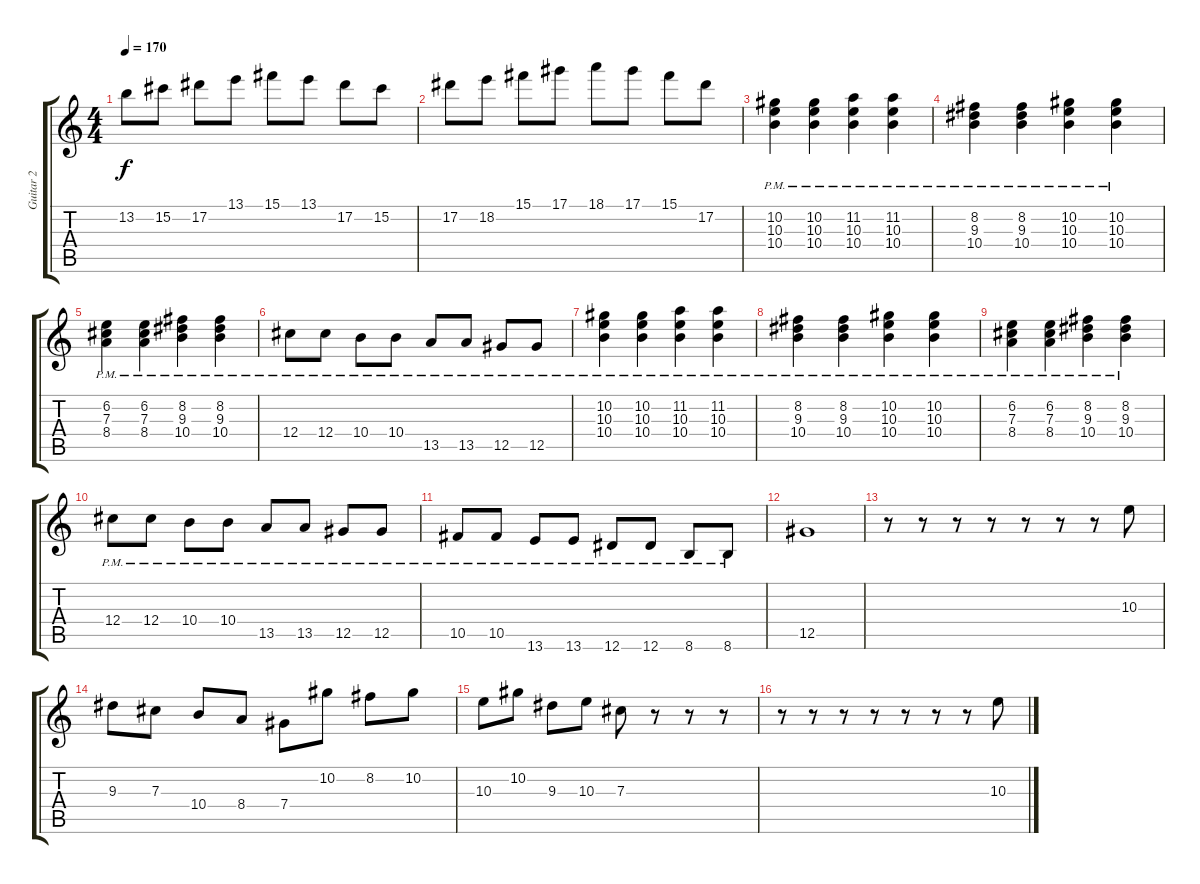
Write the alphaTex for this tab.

\track ("Guitar 2" "Guitar 2") {instrument overdrivenguitar}
\staff {score tabs}
\tuning (Eb4 Bb3 Gb3 Db3 Ab2 Eb2) {hide}
\ts (4 4)
\tempo 170
\clef g2
\ks c
13.2.8{dy f} 15.2.8 17.2.8 13.1.8 15.1.8 13.1.8 17.2.8 15.2.8 |
17.2.8 18.2.8 15.1.8 17.1.8 18.1.8 17.1.8 15.1.8 17.2.8 |
(10.2{pm} 10.3{pm} 10.4{pm}).4 (10.2{pm} 10.3{pm} 10.4{pm}).4 (11.2{pm} 10.3{pm} 10.4{pm}).4 (11.2{pm} 10.3{pm} 10.4{pm}).4 |
(8.2{pm} 9.3{pm} 10.4{pm}).4 (8.2{pm} 9.3{pm} 10.4{pm}).4 (10.2{pm} 10.3{pm} 10.4{pm}).4 (10.2{pm} 10.3{pm} 10.4{pm}).4 |
(6.2{pm} 7.3{pm} 8.4{pm}).4 (6.2{pm} 7.3{pm} 8.4{pm}).4 (8.2{pm} 9.3{pm} 10.4{pm}).4 (8.2{pm} 9.3{pm} 10.4{pm}).4 |
12.4{pm}.8 12.4{pm}.8 10.4{pm}.8 10.4{pm}.8 13.5{pm}.8 13.5{pm}.8 12.5{pm}.8 12.5{pm}.8 |
(10.2{pm} 10.3{pm} 10.4{pm}).4 (10.2{pm} 10.3{pm} 10.4{pm}).4 (11.2{pm} 10.3{pm} 10.4{pm}).4 (11.2{pm} 10.3{pm} 10.4{pm}).4 |
(8.2{pm} 9.3{pm} 10.4{pm}).4 (8.2{pm} 9.3{pm} 10.4{pm}).4 (10.2{pm} 10.3{pm} 10.4{pm}).4 (10.2{pm} 10.3{pm} 10.4{pm}).4 |
(6.2{pm} 7.3{pm} 8.4{pm}).4 (6.2{pm} 7.3{pm} 8.4{pm}).4 (8.2{pm} 9.3{pm} 10.4{pm}).4 (8.2{pm} 9.3{pm} 10.4{pm}).4 |
12.4{pm}.8 12.4{pm}.8 10.4{pm}.8 10.4{pm}.8 13.5{pm}.8 13.5{pm}.8 12.5{pm}.8 12.5{pm}.8 |
10.5{pm}.8 10.5{pm}.8 13.6{pm}.8 13.6{pm}.8 12.6{pm}.8 12.6{pm}.8 8.6{pm}.8 8.6{pm}.8 |
12.5.1 |
r.8 r.8 r.8 r.8 r.8 r.8 r.8 10.3.8 |
9.3.8 7.3.8 10.4.8 8.4.8 7.4.8 10.2.8 8.2.8 10.2.8 |
10.3.8 10.2.8 9.3.8 10.3.8 7.3.8 r.8 r.8 r.8 |
r.8 r.8 r.8 r.8 r.8 r.8 r.8 10.3.8
